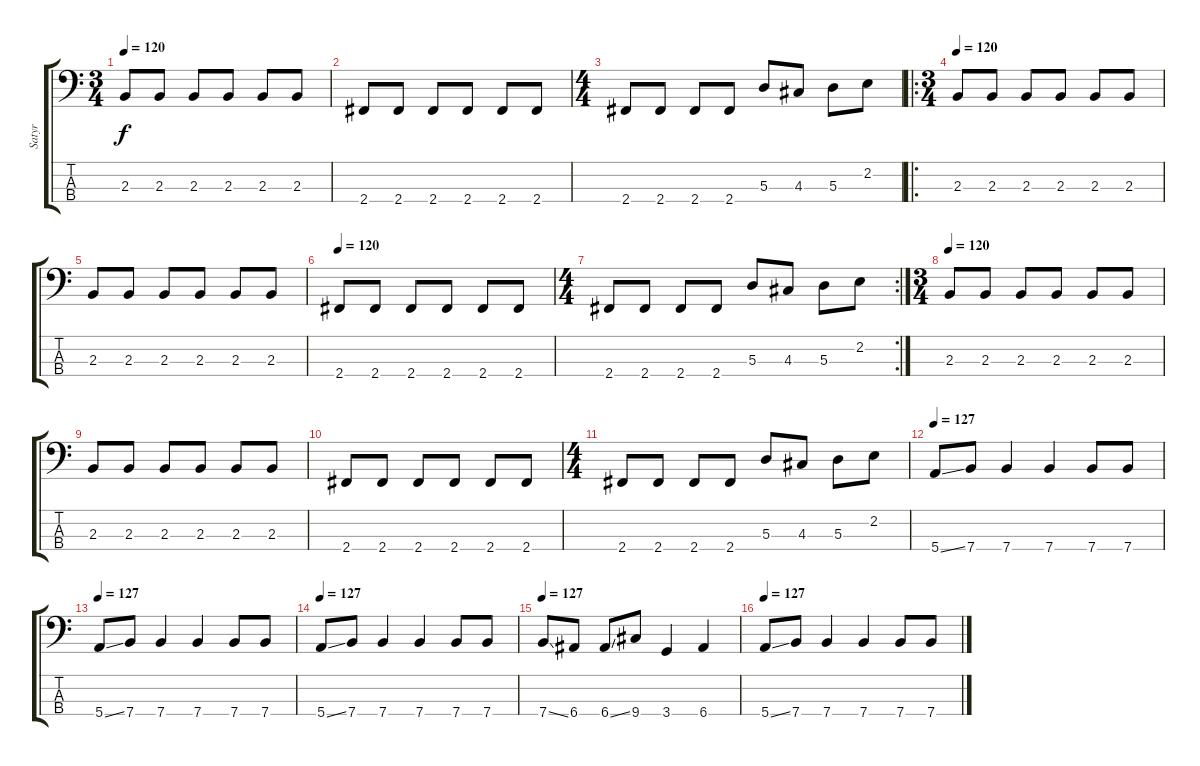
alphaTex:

\track ("Satyr" "Satyr") {instrument electricbassfinger}
\staff {score tabs}
\tuning (G2 D2 A1 E1) {hide}
\ts (3 4)
\tempo 120
\clef f4
\ks c
2.3.8{dy f volume 16} 2.3.8 2.3.8 2.3.8 2.3.8 2.3.8 |
2.4.8 2.4.8 2.4.8 2.4.8 2.4.8 2.4.8 |
\ts (4 4)
2.4.8 2.4.8 2.4.8 2.4.8 5.3.8 4.3.8 5.3.8 2.2.8 |
\ro
\ts (3 4)
\tempo 120
2.3.8{volume 16} 2.3.8 2.3.8 2.3.8 2.3.8 2.3.8 |
2.3.8{volume 16} 2.3.8 2.3.8 2.3.8 2.3.8 2.3.8 |
\tempo 120
2.4.8 2.4.8 2.4.8 2.4.8 2.4.8 2.4.8 |
\rc 2
\ts (4 4)
2.4.8 2.4.8 2.4.8 2.4.8 5.3.8 4.3.8 5.3.8 2.2.8 |
\ts (3 4)
\tempo 120
2.3.8{volume 16} 2.3.8 2.3.8 2.3.8 2.3.8 2.3.8 |
2.3.8{volume 16} 2.3.8 2.3.8 2.3.8 2.3.8 2.3.8 |
2.4.8 2.4.8 2.4.8 2.4.8 2.4.8 2.4.8 |
\ts (4 4)
2.4.8 2.4.8 2.4.8 2.4.8 5.3.8 4.3.8 5.3.8 2.2.8 |
\tempo 127
5.4{ss}.8 7.4.8 7.4.4 7.4.4 7.4.8 7.4.8 |
\tempo 127
5.4{ss}.8 7.4.8 7.4.4 7.4.4 7.4.8 7.4.8 |
\tempo 127
5.4{ss}.8 7.4.8 7.4.4 7.4.4 7.4.8 7.4.8 |
\tempo 127
7.4{ss}.8 6.4.8 6.4{ss}.8 9.4.8 3.4.4 6.4.4 |
\tempo 127
5.4{ss}.8 7.4.8 7.4.4 7.4.4 7.4.8 7.4.8
